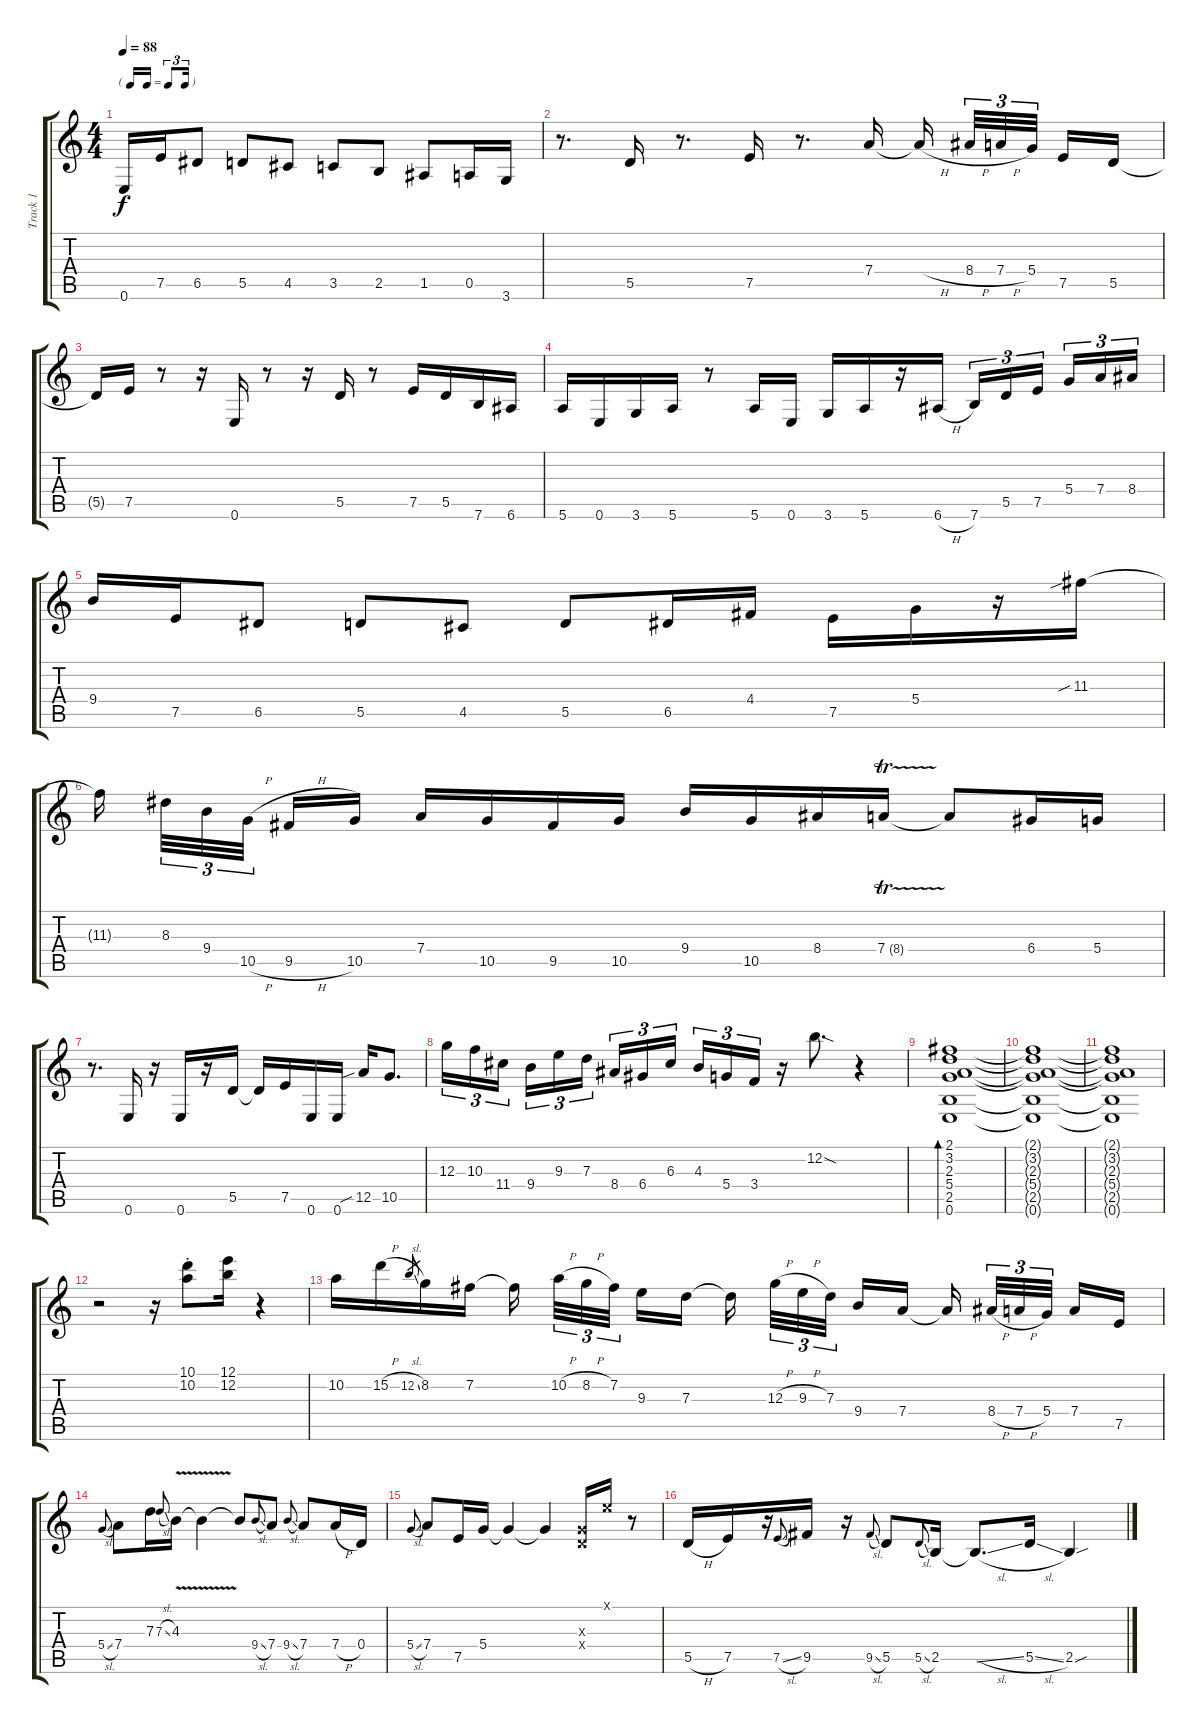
\track ("Track 1" "Track 1") {instrument electricguitarjazz}
\staff {score tabs}
\tuning (E4 B3 G3 D3 A2 E2) {hide}
\ts (4 4)
\tf triplet16th
\tempo 88
\clef g2
\ks c
0.6{t}.16{dy f} 7.5.16 6.5.8 5.5.8 4.5.8 3.5.8 2.5.8 1.5.8 0.5.16 3.6.16 |
r.8{d} 5.5.16 r.8{d} 7.5.16 r.8{d} 7.4.16 7.4{h t}.16{beam splitsecondary} 8.4{h}.32{tu (3 2)} 7.4{h}.32{tu (3 2)} 5.4.32{tu (3 2) beam splitsecondary} 7.5.16 5.5.16 |
5.5{t}.16 7.5.16 r.8 r.16 0.6.16 r.8 r.16 5.5.16 r.8 7.5.16 5.5.16 7.6.16 6.6.16 |
5.6.16 0.6.16 3.6.16 5.6.16 r.8 5.6.16 0.6.16 3.6.16 5.6.16 r.16 6.6{h}.16 7.6.16{tu (3 2)} 5.5.16{tu (3 2)} 7.5.16{tu (3 2) beam splitsecondary} 5.4.16{tu (3 2)} 7.4.16{tu (3 2)} 8.4.16{tu (3 2)} |
9.4.16 7.5.16 6.5.8 5.5.8 4.5.8 5.5.8 6.5.16 4.4.16 7.5.16 5.4.16 r.16 11.3{sib}.16 |
11.3{t}.16{beam splitsecondary} 8.3.32{tu (3 2)} 9.4.32{tu (3 2)} 10.5{h}.32{tu (3 2) beam splitsecondary} 9.5{h}.16 10.5.16 7.4.16 10.5.16 9.5.16 10.5.16 9.4.16 10.5.16 8.4.16 7.4{tr (8 32)}.16 7.4{t}.8 6.4.16 5.4.16 |
r.8{d} 0.6.16 r.16 0.6.16 r.16 5.5.16 5.5{t}.16 7.5.16 0.6.16 0.6.16 12.5{sib}.16 10.5.8{d} |
12.3.16{tu (3 2)} 10.3.16{tu (3 2)} 11.4.16{tu (3 2) beam splitsecondary} 9.4.16{tu (3 2)} 9.3.16{tu (3 2)} 7.3.16{tu (3 2)} 8.4.16{tu (3 2)} 6.4.16{tu (3 2)} 6.3.16{tu (3 2) beam splitsecondary} 4.3.16{tu (3 2)} 5.4.16{tu (3 2)} 3.4.16{tu (3 2)} r.16 12.2{sod}.8{d} r.4 |
(2.1 3.2 2.3 5.4 2.5 0.6).1{bd 240 instrument electricguitarjazz} |
(2.1{t} 3.2{t} 2.3{t} 5.4{t} 2.5{t} 0.6{t}).1 |
(2.1{t} 3.2{t} 2.3{t} 5.4{t} 2.5{t} 0.6{t}).1 |
r.2 r.16 (10.1 10.2{st}).8 (12.1 12.2).16 r.4 |
10.2.16 15.2{h}.16 12.2{sl}.8{gr} 8.2.16 7.2.16 7.2{t}.16{beam splitsecondary} 10.2{h}.32{tu (3 2)} 8.2{h}.32{tu (3 2)} 7.2.32{tu (3 2) beam splitsecondary} 9.3.16 7.3.16 7.3{t}.16{beam splitsecondary} 12.3{h}.32{tu (3 2)} 9.3{h}.32{tu (3 2)} 7.3.32{tu (3 2) beam splitsecondary} 9.4.16 7.4.16 7.4{t}.16{beam splitsecondary} 8.4{h}.32{tu (3 2)} 7.4{h}.32{tu (3 2)} 5.4.32{tu (3 2) beam splitsecondary} 7.4.16 7.5.16 |
5.4{sl}.8{gr onbeat} 7.4.8 7.3.16 7.3{sl}.8{gr onbeat} 4.3{v}.16 4.3{t}.4 4.3{t}.8 9.4{sl}.8{gr onbeat} 7.4.8 9.4{sl}.8{gr onbeat} 7.4.8 7.4{h}.16 0.4.16 |
5.4{sl}.8{gr onbeat} 7.4.8 7.5.16 5.4.16 5.4{t}.4 5.4{t}.4 (0.3{x} 0.4{x}).16 0.1{x}.16 r.8 |
5.5{h}.16 7.5.16 r.16 7.5{sl}.8{gr onbeat} 9.5.16 r.16 9.5{sl}.8{gr onbeat} 5.5.8 5.5{sl}.8{gr onbeat} 2.5.16 2.5{sl t}.8{d} 5.5{sl}.16 2.5{sou}.4
